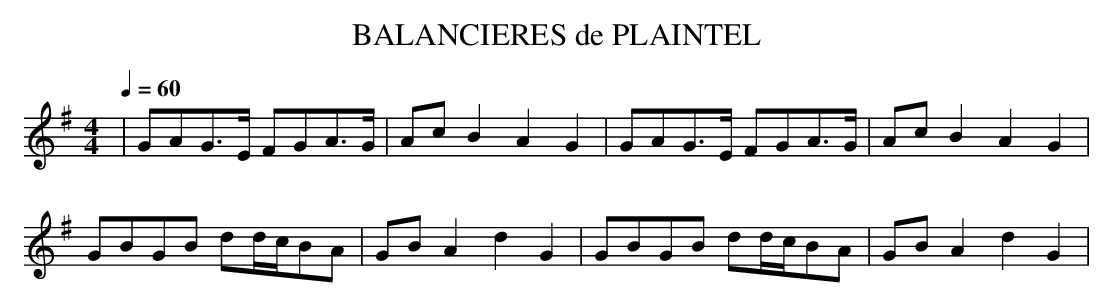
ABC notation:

X:1
T:BALANCIERES de PLAINTEL
M:4/4
L:1/8
Q:1/4=60
K:G
|GAG3/2E/2 FGA3/2G/2|AcB2 A2G2|GAG3/2E/2 FGA3/2G/2|AcB2 A2G2|
GBGB dd/2c/2BA|GBA2 d2G2|GBGB dd/2c/2BA|GBA2 d2G2|
